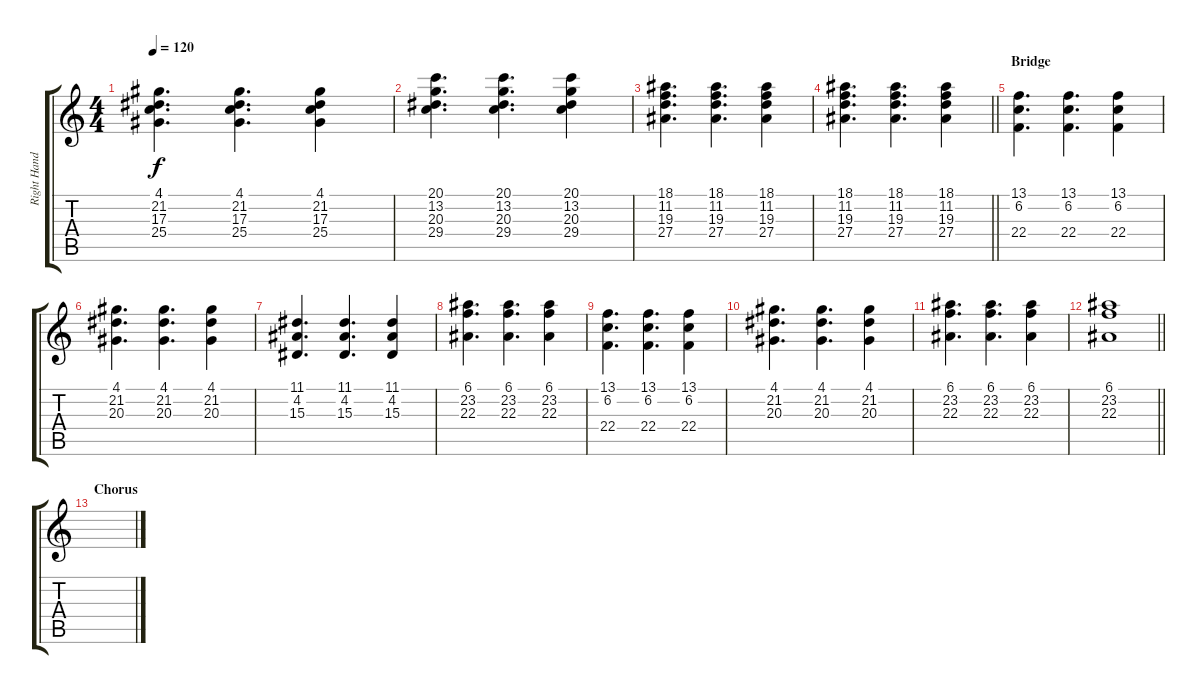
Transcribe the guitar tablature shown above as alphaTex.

\track ("Right Hand" "Right Hand") {instrument acousticgrandpiano}
\staff {score tabs}
\tuning (E4 B3 G3 D3 A2 E2) {hide}
\ts (4 4)
\tempo 120
\clef g2
\ks c
(4.1 21.2 17.3 25.4).4{d dy f} (4.1 21.2 17.3 25.4).4{d} (4.1 21.2 17.3 25.4).4 |
(20.1 13.2 20.3 29.4).4{d} (20.1 13.2 20.3 29.4).4{d} (20.1 13.2 20.3 29.4).4 |
(18.1 11.2 19.3 27.4).4{d} (18.1 11.2 19.3 27.4).4{d} (18.1 11.2 19.3 27.4).4 |
\barLineRight lightlight
(18.1 11.2 19.3 27.4).4{d} (18.1 11.2 19.3 27.4).4{d} (18.1 11.2 19.3 27.4).4 |
\section ("" "Bridge")
(13.1 6.2 22.4).4{d} (13.1 6.2 22.4).4{d} (13.1 6.2 22.4).4 |
(4.1 21.2 20.3).4{d} (4.1 21.2 20.3).4{d} (4.1 21.2 20.3).4 |
(11.1 4.2 15.3).4{d} (11.1 4.2 15.3).4{d} (11.1 4.2 15.3).4 |
(6.1 23.2 22.3).4{d} (6.1 23.2 22.3).4{d} (6.1 23.2 22.3).4 |
(13.1 6.2 22.4).4{d} (13.1 6.2 22.4).4{d} (13.1 6.2 22.4).4 |
(4.1 21.2 20.3).4{d} (4.1 21.2 20.3).4{d} (4.1 21.2 20.3).4 |
(6.1 23.2 22.3).4{d} (6.1 23.2 22.3).4{d} (6.1 23.2 22.3).4 |
\barLineRight lightlight
(6.1 23.2 22.3).1 |
\section ("" "Chorus")
